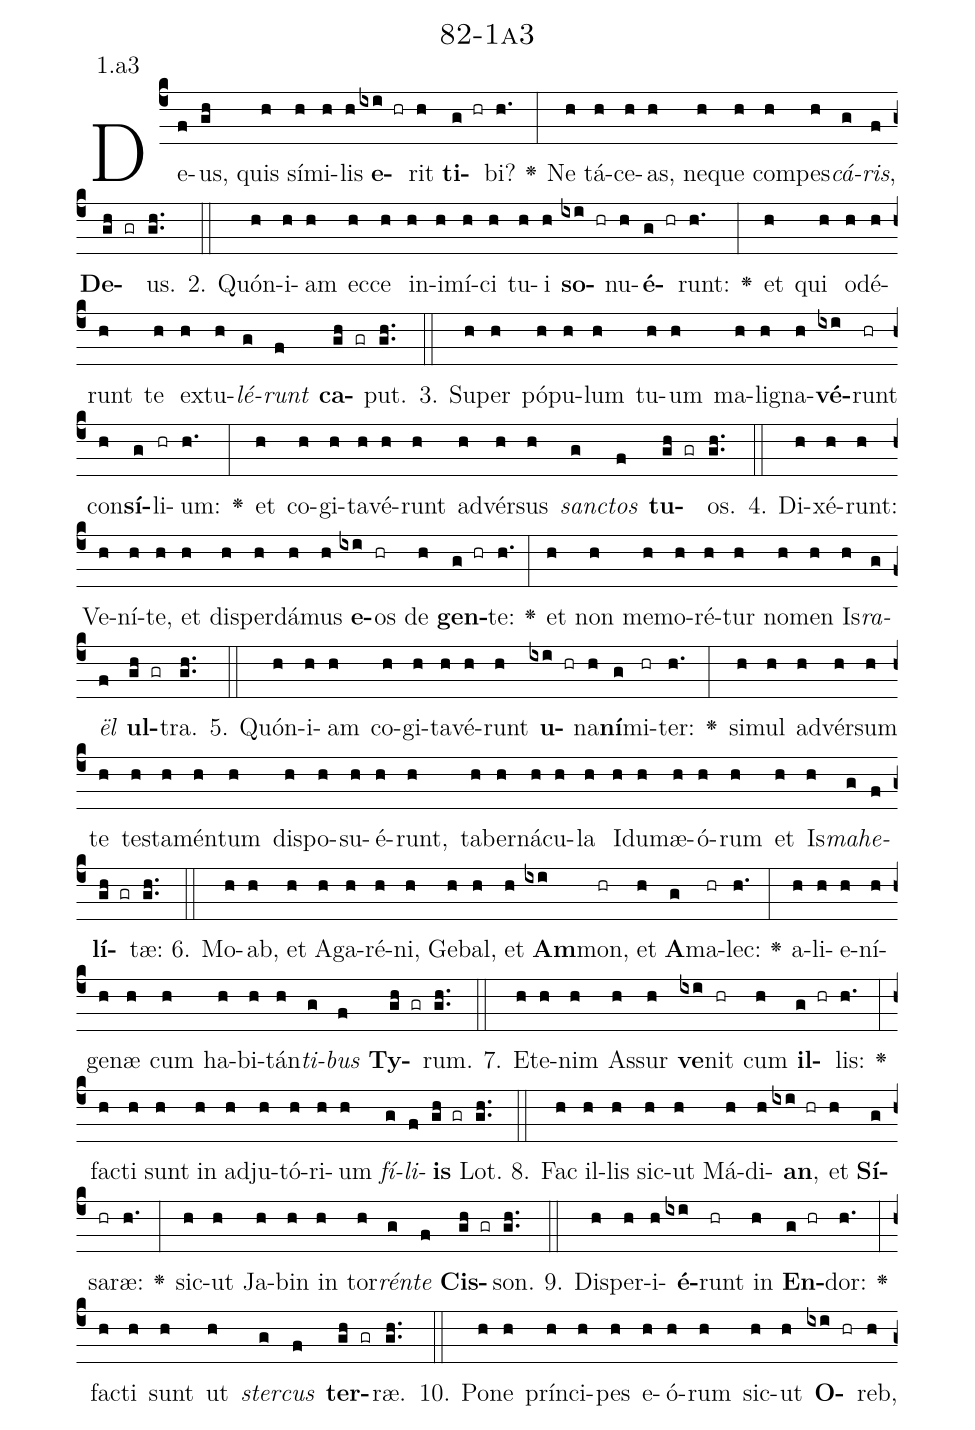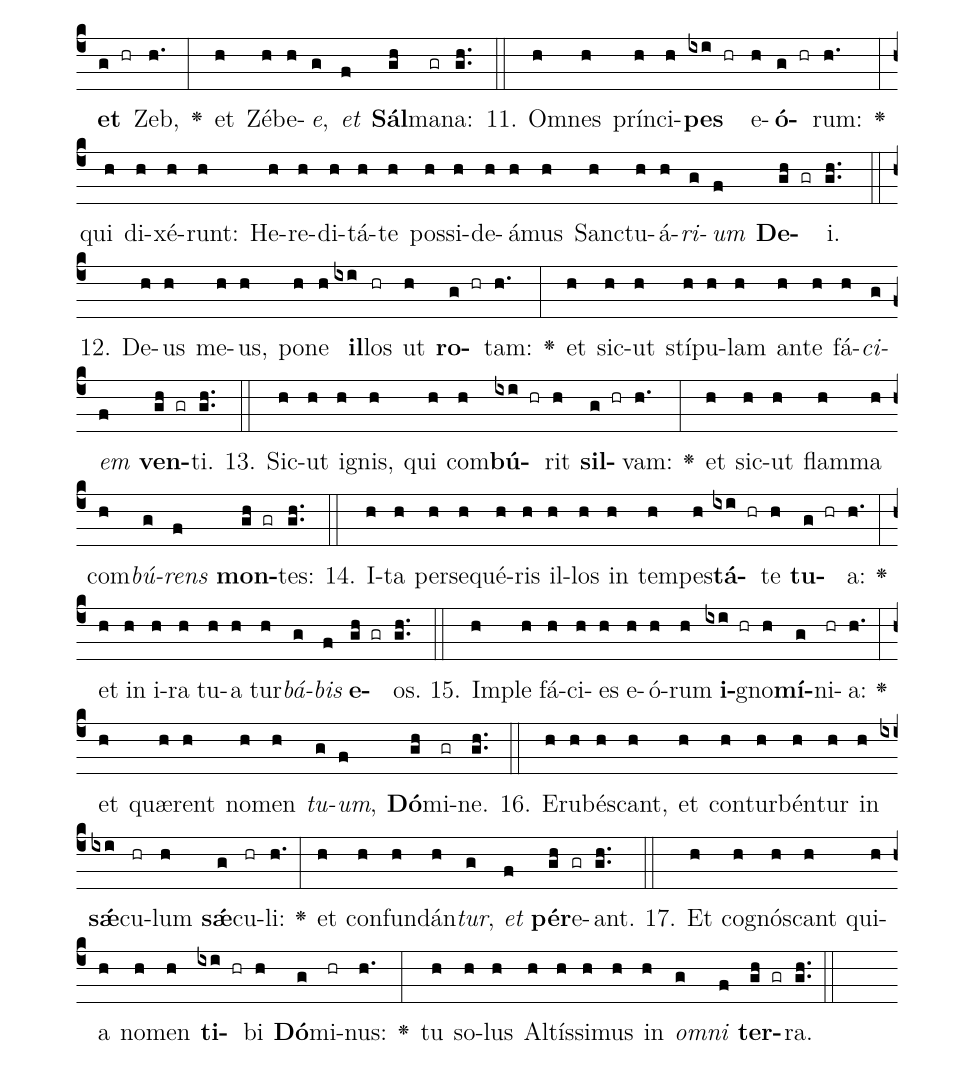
name: 82-1a3;
annotation: 1.a3;
%%
(c4)De(f)us,(gh) quis(h) sí(h)mi(h)lis(h) <b>e</b>(ixi hr)rit(h) <b>ti</b>(g hr)bi?(h.) <v>\greheightstar</v>(:) Ne(h) tá(h)ce(h)as,(h) ne(h)que(h) com(h)pes(h)<i>cá</i>(g)<i>ris</i>,(f) <b>De</b>(gh gr)us.(gh..) (::)
2. Quón(h)i(h)am(h) ec(h)ce(h) in(h)i(h)mí(h)ci(h) tu(h)i(h) <b>so</b>(ixi hr)nu(h)<b>é</b>(g hr)runt:(h.) <v>\greheightstar</v>(:) et(h) qui(h) o(h)dé(h)runt(h) te(h) ex(h)tu(h)<i>lé</i>(g)<i>runt</i>(f) <b>ca</b>(gh gr)put.(gh..) (::)
3. Su(h)per(h) pó(h)pu(h)lum(h) tu(h)um(h) ma(h)li(h)gna(h)<b>vé</b>(ixi)runt(hr) con(h)<b>sí</b>(g)li(hr)um:(h.) <v>\greheightstar</v>(:) et(h) co(h)gi(h)ta(h)vé(h)runt(h) ad(h)vér(h)sus(h) <i>sanc</i>(g)<i>tos</i>(f) <b>tu</b>(gh gr)os.(gh..) (::)
4. Di(h)xé(h)runt:(h) Ve(h)ní(h)te,(h) et(h) dis(h)per(h)dá(h)mus(h) <b>e</b>(ixi)os(hr) de(h) <b>gen</b>(g hr)te:(h.) <v>\greheightstar</v>(:) et(h) non(h) me(h)mo(h)ré(h)tur(h) no(h)men(h) Is(h)<i>ra</i>(g)<i>ël</i>(f) <b>ul</b>(gh gr)tra.(gh..) (::)
5. Quón(h)i(h)am(h) co(h)gi(h)ta(h)vé(h)runt(h) <b>u</b>(ixi hr)na(h)<b>ní</b>(g)mi(hr)ter:(h.) <v>\greheightstar</v>(:) si(h)mul(h) ad(h)vér(h)sum(h) te(h) tes(h)ta(h)mén(h)tum(h) dis(h)po(h)su(h)é(h)runt,(h) ta(h)ber(h)ná(h)cu(h)la(h) I(h)du(h)mæ(h)ó(h)rum(h) et(h) Is(h)<i>ma</i>(g)<i>he</i>(f)<b>lí</b>(gh gr)tæ:(gh..) (::)
6. Mo(h)ab,(h) et(h) A(h)ga(h)ré(h)ni,(h) Ge(h)bal,(h) et(h) <b>Am</b>(ixi)mon,(hr) et(h) <b>A</b>(g)ma(hr)lec:(h.) <v>\greheightstar</v>(:) a(h)li(h)e(h)ní(h)ge(h)næ(h) cum(h) ha(h)bi(h)tán(h)<i>ti</i>(g)<i>bus</i>(f) <b>Ty</b>(gh gr)rum.(gh..) (::)
7. Et(h)e(h)nim(h) As(h)sur(h) <b>ve</b>(ixi)nit(hr) cum(h) <b>il</b>(g hr)lis:(h.) <v>\greheightstar</v>(:) fac(h)ti(h) sunt(h) in(h) ad(h)ju(h)tó(h)ri(h)um(h) <i>fí</i>(g)<i>li</i>(f)<b>is</b>(gh gr) Lot.(gh..) (::)
8. Fac(h) il(h)lis(h) sic(h)ut(h) Má(h)di(h)<b>an</b>,(ixi hr) et(h) <b>Sí</b>(g)sa(hr)ræ:(h.) <v>\greheightstar</v>(:) sic(h)ut(h) Ja(h)bin(h) in(h) tor(h)<i>rén</i>(g)<i>te</i>(f) <b>Cis</b>(gh gr)son.(gh..) (::)
9. Dis(h)per(h)i(h)<b>é</b>(ixi)runt(hr) in(h) <b>En</b>(g hr)dor:(h.) <v>\greheightstar</v>(:) fac(h)ti(h) sunt(h) ut(h) <i>ster</i>(g)<i>cus</i>(f) <b>ter</b>(gh gr)ræ.(gh..) (::)
10. Po(h)ne(h) prín(h)ci(h)pes(h) e(h)ó(h)rum(h) sic(h)ut(h) <b>O</b>(ixi hr)reb,(h) <b>et</b>(g hr) Zeb,(h.) <v>\greheightstar</v>(:) et(h) Zé(h)be(h)<i>e</i>,(g) <i>et</i>(f) <b>Sál</b>(gh)ma(gr)na:(gh..) (::)
11. Om(h)nes(h) prín(h)ci(h)<b>pes</b>(ixi hr) e(h)<b>ó</b>(g hr)rum:(h.) <v>\greheightstar</v>(:) qui(h) di(h)xé(h)runt:(h) He(h)re(h)di(h)tá(h)te(h) pos(h)si(h)de(h)á(h)mus(h) Sanc(h)tu(h)á(h)<i>ri</i>(g)<i>um</i>(f) <b>De</b>(gh gr)i.(gh..) (::)
12. De(h)us(h) me(h)us,(h) po(h)ne(h) <b>il</b>(ixi)los(hr) ut(h) <b>ro</b>(g hr)tam:(h.) <v>\greheightstar</v>(:) et(h) sic(h)ut(h) stí(h)pu(h)lam(h) an(h)te(h) fá(h)<i>ci</i>(g)<i>em</i>(f) <b>ven</b>(gh gr)ti.(gh..) (::)
13. Sic(h)ut(h) i(h)gnis,(h) qui(h) com(h)<b>bú</b>(ixi hr)rit(h) <b>sil</b>(g hr)vam:(h.) <v>\greheightstar</v>(:) et(h) sic(h)ut(h) flam(h)ma(h) com(h)<i>bú</i>(g)<i>rens</i>(f) <b>mon</b>(gh gr)tes:(gh..) (::)
14. I(h)ta(h) per(h)se(h)qué(h)ris(h) il(h)los(h) in(h) tem(h)pes(h)<b>tá</b>(ixi hr)te(h) <b>tu</b>(g hr)a:(h.) <v>\greheightstar</v>(:) et(h) in(h) i(h)ra(h) tu(h)a(h) tur(h)<i>bá</i>(g)<i>bis</i>(f) <b>e</b>(gh gr)os.(gh..) (::)
15. Im(h)ple(h) fá(h)ci(h)es(h) e(h)ó(h)rum(h) <b>i</b>(ixi hr)gno(h)<b>mí</b>(g)ni(hr)a:(h.) <v>\greheightstar</v>(:) et(h) quæ(h)rent(h) no(h)men(h) <i>tu</i>(g)<i>um</i>,(f) <b>Dó</b>(gh)mi(gr)ne.(gh..) (::)
16. E(h)ru(h)bés(h)cant,(h) et(h) con(h)tur(h)bén(h)tur(h) in(h) <b>sǽ</b>(ixi)cu(hr)lum(h) <b>sǽ</b>(g)cu(hr)li:(h.) <v>\greheightstar</v>(:) et(h) con(h)fun(h)dán(h)<i>tur</i>,(g) <i>et</i>(f) <b>pér</b>(gh)e(gr)ant.(gh..) (::)
17. Et(h) co(h)gnós(h)cant(h) qui(h)a(h) no(h)men(h) <b>ti</b>(ixi hr)bi(h) <b>Dó</b>(g)mi(hr)nus:(h.) <v>\greheightstar</v>(:) tu(h) so(h)lus(h) Al(h)tís(h)si(h)mus(h) in(h) <i>om</i>(g)<i>ni</i>(f) <b>ter</b>(gh gr)ra.(gh..) (::)
